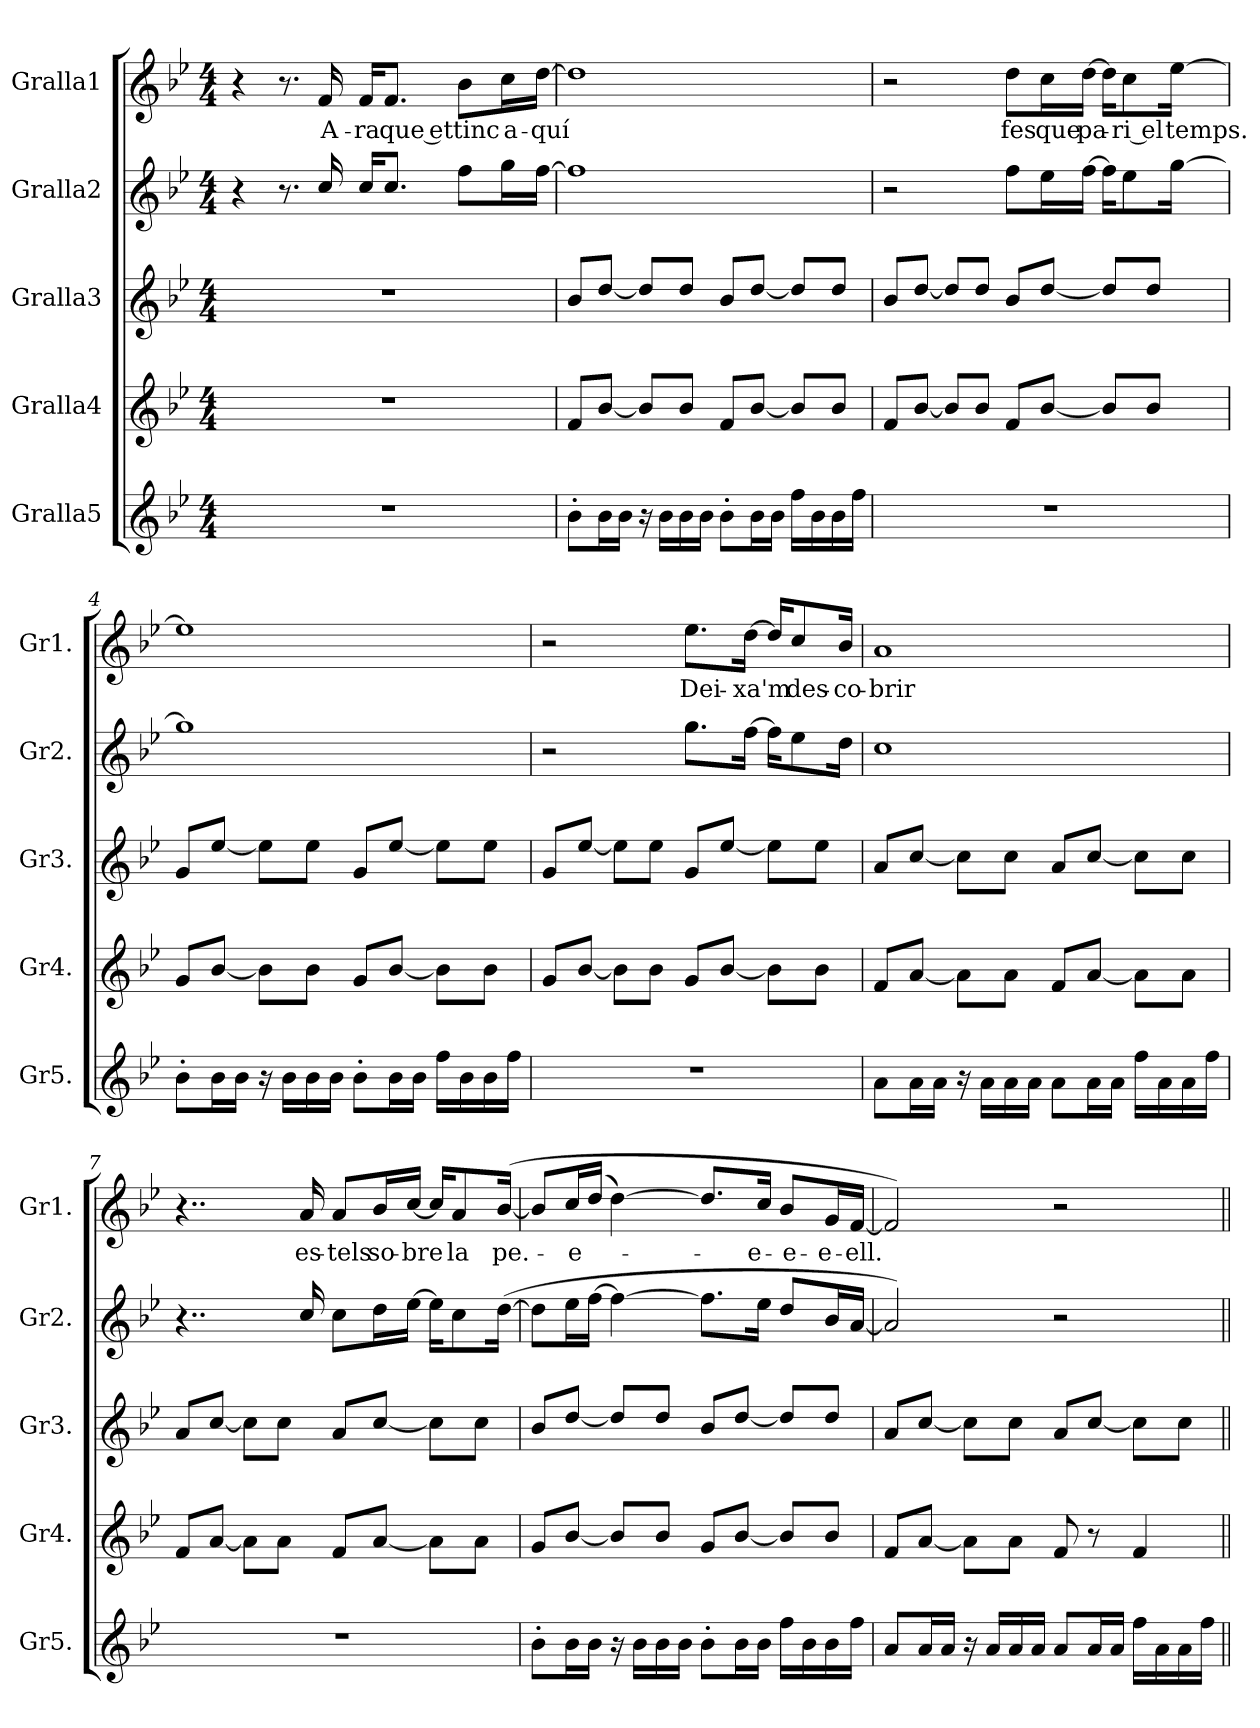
**kern	**kern	**kern	**kern	**kern	**text
*part5	*part4	*part3	*part2	*part1	*part1
*staff5	*staff4	*staff3	*staff2	*staff1	*staff1
*I"Gralla5	*I"Gralla4	*I"Gralla3	*I"Gralla2	*I"Gralla1	*
*I'Gr5.	*I'Gr4.	*I'Gr3.	*I'Gr2.	*I'Gr1.	*
*clefG2	*clefG2	*clefG2	*clefG2	*clefG2	*
*k[b-e-]	*k[b-e-]	*k[b-e-]	*k[b-e-]	*k[b-e-]	*
*B-:	*B-:	*B-:	*B-:	*B-:	*
*M4/4	*M4/4	*M4/4	*M4/4	*M4/4	*
*MM88	*MM88	*MM88	*MM88	*MM88	*
=1	=1	=1	=1	=1	=1
1r	1r	1r	4r	4r	.
.	.	.	8.r	8.r	.
!	!	!	!	!	!LO:LY:b
.	.	.	16cc/	16f/	A-
!	!	!	!	!	!LO:LY:b
.	.	.	16cc/KL	16f/KL	-ra
!	!	!	!	!	!LO:LY:b
.	.	.	8.cc/J	8.f/J	que et
!	!	!	!	!	!LO:LY:b
.	.	.	8ff\L	8b-\L	tinc
!	!	!	!	!	!LO:LY:b
.	.	.	16gg\L	16cc\L	a-
!	!	!	!	!	!LO:LY:b
.	.	.	[16ff\JJ	[16dd\JJ	-quí
=2	=2	=2	=2	=2	=2
8b-'\L	8f/L	8b-/L	1ff]	1dd]	.
16b-\L	[8b-/J	[8dd/J	.	.	.
16b-\JJ	.	.	.	.	.
16r	8b-/L]	8dd/L]	.	.	.
16b-\LL	.	.	.	.	.
16b-\	8b-/J	8dd/J	.	.	.
16b-\JJ	.	.	.	.	.
8b-'\L	8f/L	8b-/L	.	.	.
16b-\L	[8b-/J	[8dd/J	.	.	.
16b-\JJ	.	.	.	.	.
16ff\LL	8b-/L]	8dd/L]	.	.	.
16b-\	.	.	.	.	.
16b-\	8b-/J	8dd/J	.	.	.
16ff\JJ	.	.	.	.	.
=3	=3	=3	=3	=3	=3
1r	8f/L	8b-/L	2r	2r	.
.	[8b-/J	[8dd/J	.	.	.
.	8b-/L]	8dd/L]	.	.	.
.	8b-/J	8dd/J	.	.	.
!	!	!	!	!	!LO:LY:b
.	8f/L	8b-/L	8ff\L	8dd\L	fes
!	!	!	!	!	!LO:LY:b
.	[8b-/J	[8dd/J	16ee-\L	16cc\L	que
!	!	!	!	!	!LO:LY:b
.	.	.	[16ff\JJ	[16dd\JJ	pa-
.	8b-/L]	8dd/L]	16ff\KL]	16dd\KL]	.
!	!	!	!	!	!LO:LY:b
.	.	.	8ee-\	8cc\	ri el
.	8b-/J	8dd/J	.	.	.
!	!	!	!	!	!LO:LY:b
.	.	.	[16gg\Jk	[16ee-\Jk	temps.
=4	=4	=4	=4	=4	=4
8b-'\L	8g/L	8g/L	1gg]	1ee-]	.
16b-\L	[8b-/J	[8ee-/J	.	.	.
16b-\JJ	.	.	.	.	.
16r	8b-\L]	8ee-\L]	.	.	.
16b-\LL	.	.	.	.	.
16b-\	8b-\J	8ee-\J	.	.	.
16b-\JJ	.	.	.	.	.
8b-'\L	8g/L	8g/L	.	.	.
16b-\L	[8b-/J	[8ee-/J	.	.	.
16b-\JJ	.	.	.	.	.
16ff\LL	8b-\L]	8ee-\L]	.	.	.
16b-\	.	.	.	.	.
16b-\	8b-\J	8ee-\J	.	.	.
16ff\JJ	.	.	.	.	.
!!LO:LB:g=z
=5	=5	=5	=5	=5	=5
1r	8g/L	8g/L	2r	2r	.
.	[8b-/J	[8ee-/J	.	.	.
.	8b-\L]	8ee-\L]	.	.	.
.	8b-\J	8ee-\J	.	.	.
!	!	!	!	!	!LO:LY:b
.	8g/L	8g/L	8.gg\L	8.ee-\L	Dei-
.	[8b-/J	[8ee-/J	.	.	.
!	!	!	!	!	!LO:LY:b
.	.	.	[16ff\Jk	[16dd\Jk	-xa'm
.	8b-\L]	8ee-\L]	16ff\KL]	16dd/KL]	.
!	!	!	!	!	!LO:LY:b
.	.	.	8ee-\	8cc/	des-
.	8b-\J	8ee-\J	.	.	.
!	!	!	!	!	!LO:LY:b
.	.	.	16dd\Jk	16b-/Jk	-co-
=6	=6	=6	=6	=6	=6
!	!	!	!	!	!LO:LY:b
8a\L	8f/L	8a/L	1cc	1a	-brir
16a\L	[8a/J	[8cc/J	.	.	.
16a\JJ	.	.	.	.	.
16r	8a\L]	8cc\L]	.	.	.
16a\LL	.	.	.	.	.
16a\	8a\J	8cc\J	.	.	.
16a\JJ	.	.	.	.	.
8a\L	8f/L	8a/L	.	.	.
16a\L	[8a/J	[8cc/J	.	.	.
16a\JJ	.	.	.	.	.
16ff\LL	8a\L]	8cc\L]	.	.	.
16a\	.	.	.	.	.
16a\	8a\J	8cc\J	.	.	.
16ff\JJ	.	.	.	.	.
=7	=7	=7	=7	=7	=7
1r	8f/L	8a/L	4..r	4..r	.
.	[8a/J	[8cc/J	.	.	.
.	8a\L]	8cc\L]	.	.	.
.	8a\J	8cc\J	.	.	.
!	!	!	!	!	!LO:LY:b
.	.	.	16cc/	16a/	es-
!	!	!	!	!	!LO:LY:b
.	8f/L	8a/L	8cc\L	8a/L	-tels
!	!	!	!	!	!LO:LY:b
.	[8a/J	[8cc/J	16dd\L	16b-/L	so-
!	!	!	!	!	!LO:LY:b
.	.	.	[16ee-\JJ	[16cc/JJ	-bre
.	8a\L]	8cc\L]	16ee-\KL]	16cc/KL]	.
!	!	!	!	!	!LO:LY:b
.	.	.	8cc\	8a/	la
.	8a\J	8cc\J	.	.	.
!	!	!	!	!	!LO:LY:b
.	.	.	(>[16dd\Jk	(>[16b-/Jk	pe.-
=8	=8	=8	=8	=8	=8
8b-'\L	8g/L	8b-/L	8dd\L]	8b-/L]	.
!	!	!	!	!	!LO:LY:b
16b-\L	[8b-/J	[8dd/J	16ee-\L	16cc/L	-e-
16b-\JJ	.	.	[16ff\JJ	(>16dd/JJ	.
16r	8b-/L]	8dd/L]	4ff\_	[4dd\)	.
16b-\LL	.	.	.	.	.
16b-\	8b-/J	8dd/J	.	.	.
16b-\JJ	.	.	.	.	.
8b-'\L	8g/L	8b-/L	8.ff\L]	8.dd/L]	.
16b-\L	[8b-/J	[8dd/J	.	.	.
!	!	!	!	!	!LO:LY:b
16b-\JJ	.	.	16ee-\Jk	16cc/Jk	-e-
!	!	!	!	!	!LO:LY:b
16ff\LL	8b-/L]	8dd/L]	8dd/L	8b-/L	-e-
16b-\	.	.	.	.	.
!	!	!	!	!	!LO:LY:b
16b-\	8b-/J	8dd/J	16b-/L	16g/L	-e-
!	!	!	!	!	!LO:LY:b
16ff\JJ	.	.	[16a/JJ	[16f/JJ	-ell.
!!LO:LB:g=z
=9	=9	=9	=9	=9	=9
8a/L	8f/L	8a/L	2a/])	2f/])	.
16a/L	[8a/J	[8cc/J	.	.	.
16a/JJ	.	.	.	.	.
16r	8a\L]	8cc\L]	.	.	.
16a/LL	.	.	.	.	.
16a/	8a\J	8cc\J	.	.	.
16a/JJ	.	.	.	.	.
8a/L	8f/	8a/L	2r	2r	.
16a/L	8r	[8cc/J	.	.	.
16a/JJ	.	.	.	.	.
16ff\LL	4f/	8cc\L]	.	.	.
16a\	.	.	.	.	.
16a\	.	8cc\J	.	.	.
16ff\JJ	.	.	.	.	.
=||	=||	=||	=||	=||	=||
*-	*-	*-	*-	*-	*-
